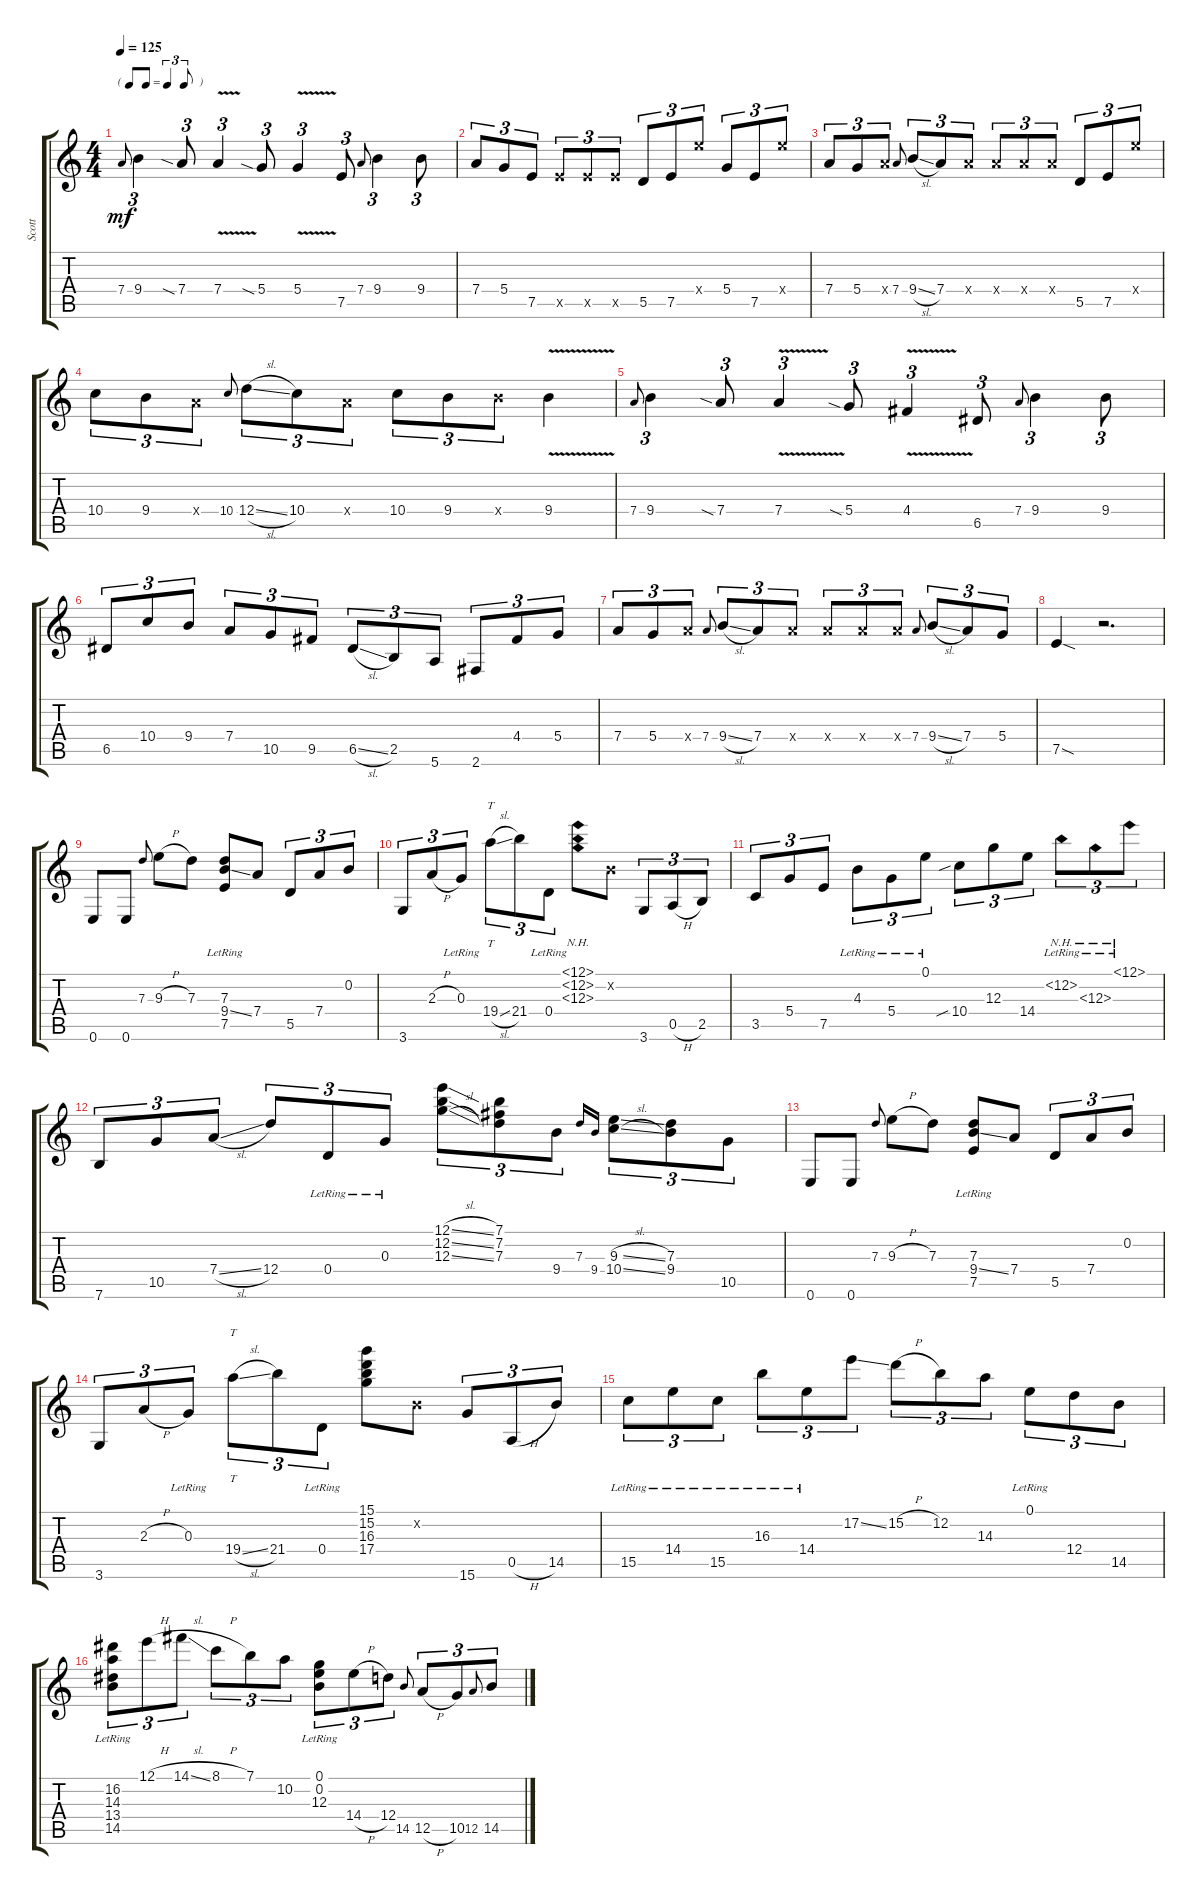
\track ("Scott" "Scott") {instrument electricguitarclean}
\staff {score tabs}
\tuning (E4 B3 G3 D3 A2 E2) {hide}
\ts (4 4)
\tf triplet8th
\tempo 125
\clef g2
\ks c
7.4.8{gr onbeat dy mf instrument electricguitarclean} 9.4.4{tu (3 2)} 7.4{sia}.8{tu (3 2)} 7.4{v}.4{tu (3 2)} 5.4{sia}.8{tu (3 2)} 5.4{v}.4{tu (3 2)} 7.5.8{tu (3 2)} 7.4.8{gr onbeat} 9.4.4{tu (3 2)} 9.4.8{tu (3 2)} |
7.4.8{tu (3 2)} 5.4.8{tu (3 2)} 7.5.8{tu (3 2)} 7.5{x}.8{tu (3 2)} 7.5{x}.8{tu (3 2)} 7.5{x}.8{tu (3 2)} 5.5.8{tu (3 2)} 7.5.8{tu (3 2)} 14.4{x}.8{tu (3 2)} 5.4.8{tu (3 2)} 7.5.8{tu (3 2)} 14.4{x}.8{tu (3 2)} |
7.4.8{tu (3 2)} 5.4.8{tu (3 2)} 7.4{x}.8{tu (3 2)} 7.4.8{gr onbeat} 9.4{sl}.8{tu (3 2)} 7.4.8{tu (3 2)} 7.4{x}.8{tu (3 2)} 7.4{x}.8{tu (3 2)} 7.4{x}.8{tu (3 2)} 7.4{x}.8{tu (3 2)} 5.5.8{tu (3 2)} 7.5.8{tu (3 2)} 14.4{x}.8{tu (3 2)} |
10.4.8{tu (3 2)} 9.4.8{tu (3 2)} 7.4{x}.8{tu (3 2)} 10.4.8{gr onbeat} 12.4{sl}.8{tu (3 2)} 10.4.8{tu (3 2)} 7.4{x}.8{tu (3 2)} 10.4.8{tu (3 2)} 9.4.8{tu (3 2)} 9.4{x}.8{tu (3 2)} 9.4{v}.4 |
7.4.8{gr onbeat} 9.4.4{tu (3 2)} 7.4{sia}.8{tu (3 2)} 7.4{v}.4{tu (3 2)} 5.4{sia}.8{tu (3 2)} 4.4{v}.4{tu (3 2)} 6.5.8{tu (3 2)} 7.4.8{gr onbeat} 9.4.4{tu (3 2)} 9.4.8{tu (3 2)} |
6.5.8{tu (3 2)} 10.4.8{tu (3 2)} 9.4.8{tu (3 2)} 7.4.8{tu (3 2)} 10.5.8{tu (3 2)} 9.5.8{tu (3 2)} 6.5{sl}.8{tu (3 2)} 2.5.8{tu (3 2)} 5.6.8{tu (3 2)} 2.6.8{tu (3 2)} 4.4.8{tu (3 2)} 5.4.8{tu (3 2)} |
7.4.8{tu (3 2)} 5.4.8{tu (3 2)} 7.4{x}.8{tu (3 2)} 7.4.8{gr onbeat} 9.4{sl}.8{tu (3 2)} 7.4.8{tu (3 2)} 7.4{x}.8{tu (3 2)} 7.4{x}.8{tu (3 2)} 7.4{x}.8{tu (3 2)} 7.4{x}.8{tu (3 2)} 7.4.8{gr onbeat} 9.4{sl}.8{tu (3 2)} 7.4.8{tu (3 2)} 5.4.8{tu (3 2)} |
7.5{sod}.4 r.2{d} |
0.6.8 0.6.8 7.3.8{gr onbeat} 9.3{h}.8 7.3.8 (7.3 9.4{ss} 7.5{lr}).8 7.4.8 5.5.8{tu (3 2)} 7.4.8{tu (3 2)} 0.2.8{tu (3 2)} |
3.6.8{tu (3 2)} 2.3{h}.8{tu (3 2)} 0.3{lr}.8{tu (3 2)} 19.4{sl}.8{tt tu (3 2)} 21.4.8{tu (3 2)} 0.4{lr}.8{tu (3 2)} (12.1{nh} 12.2{nh} 12.3{nh}).8 0.2{x}.8 3.6.8{tu (3 2)} 0.5{h}.8{tu (3 2)} 2.5.8{tu (3 2)} |
3.5.8{tu (3 2)} 5.4.8{tu (3 2)} 7.5.8{tu (3 2)} 4.3{lr}.8{tu (3 2)} 5.4{lr}.8{tu (3 2)} 0.1{lr}.8{tu (3 2)} 10.4{sib}.8{tu (3 2)} 12.3.8{tu (3 2)} 14.4.8{tu (3 2)} 12.2{nh lr}.8{tu (3 2)} 12.3{nh lr}.8{tu (3 2)} 12.1{nh lr}.8{tu (3 2)} |
7.6.8{tu (3 2)} 10.5.8{tu (3 2)} 7.4{sl}.8{tu (3 2)} 12.4.8{tu (3 2)} 0.4{lr}.8{tu (3 2)} 0.3{lr}.8{tu (3 2)} (12.1{sl} 12.2{sl} 12.3{sl}).8{tu (3 2)} (7.1 7.2 7.3).8{tu (3 2)} 9.4.8{tu (3 2)} 7.3.16{gr onbeat} 9.4.16{gr onbeat} (9.3{sl} 10.4{sl}).8{tu (3 2)} (7.3 9.4).8{tu (3 2)} 10.5.8{tu (3 2)} |
0.6.8 0.6.8 7.3.8{gr onbeat} 9.3{h}.8 7.3.8 (7.3 9.4{ss} 7.5{lr}).8 7.4.8 5.5.8{tu (3 2)} 7.4.8{tu (3 2)} 0.2.8{tu (3 2)} |
3.6.8{tu (3 2)} 2.3{h}.8{tu (3 2)} 0.3{lr}.8{tu (3 2)} 19.4{sl}.8{tt tu (3 2)} 21.4.8{tu (3 2)} 0.4{lr}.8{tu (3 2)} (15.1 15.2 16.3 17.4).8 0.2{x}.8 15.6.8{tu (3 2)} 0.5{h}.8{tu (3 2)} 14.5.8{tu (3 2)} |
15.5{lr}.8{tu (3 2)} 14.4{lr}.8{tu (3 2)} 15.5{lr}.8{tu (3 2)} 16.3{lr}.8{tu (3 2)} 14.4{lr}.8{tu (3 2)} 17.2{ss}.8{tu (3 2)} 15.2{h}.8{tu (3 2)} 12.2.8{tu (3 2)} 14.3.8{tu (3 2)} 0.1{lr}.8{tu (3 2)} 12.4.8{tu (3 2)} 14.5.8{tu (3 2)} |
(16.2 14.3 13.4 14.5{lr}).8{tu (3 2)} 12.1{h}.8{tu (3 2)} 14.1{sl}.8{tu (3 2)} 8.1{h}.8{tu (3 2)} 7.1.8{tu (3 2)} 10.2.8{tu (3 2)} (0.1 0.2 12.3{lr}).8{tu (3 2)} 14.4{h}.8{tu (3 2)} 12.4.8{tu (3 2)} 14.5.8{gr onbeat} 12.5{h}.8{tu (3 2)} 10.5.8{tu (3 2)} 12.5.8{gr onbeat} 14.5.8{tu (3 2)}
